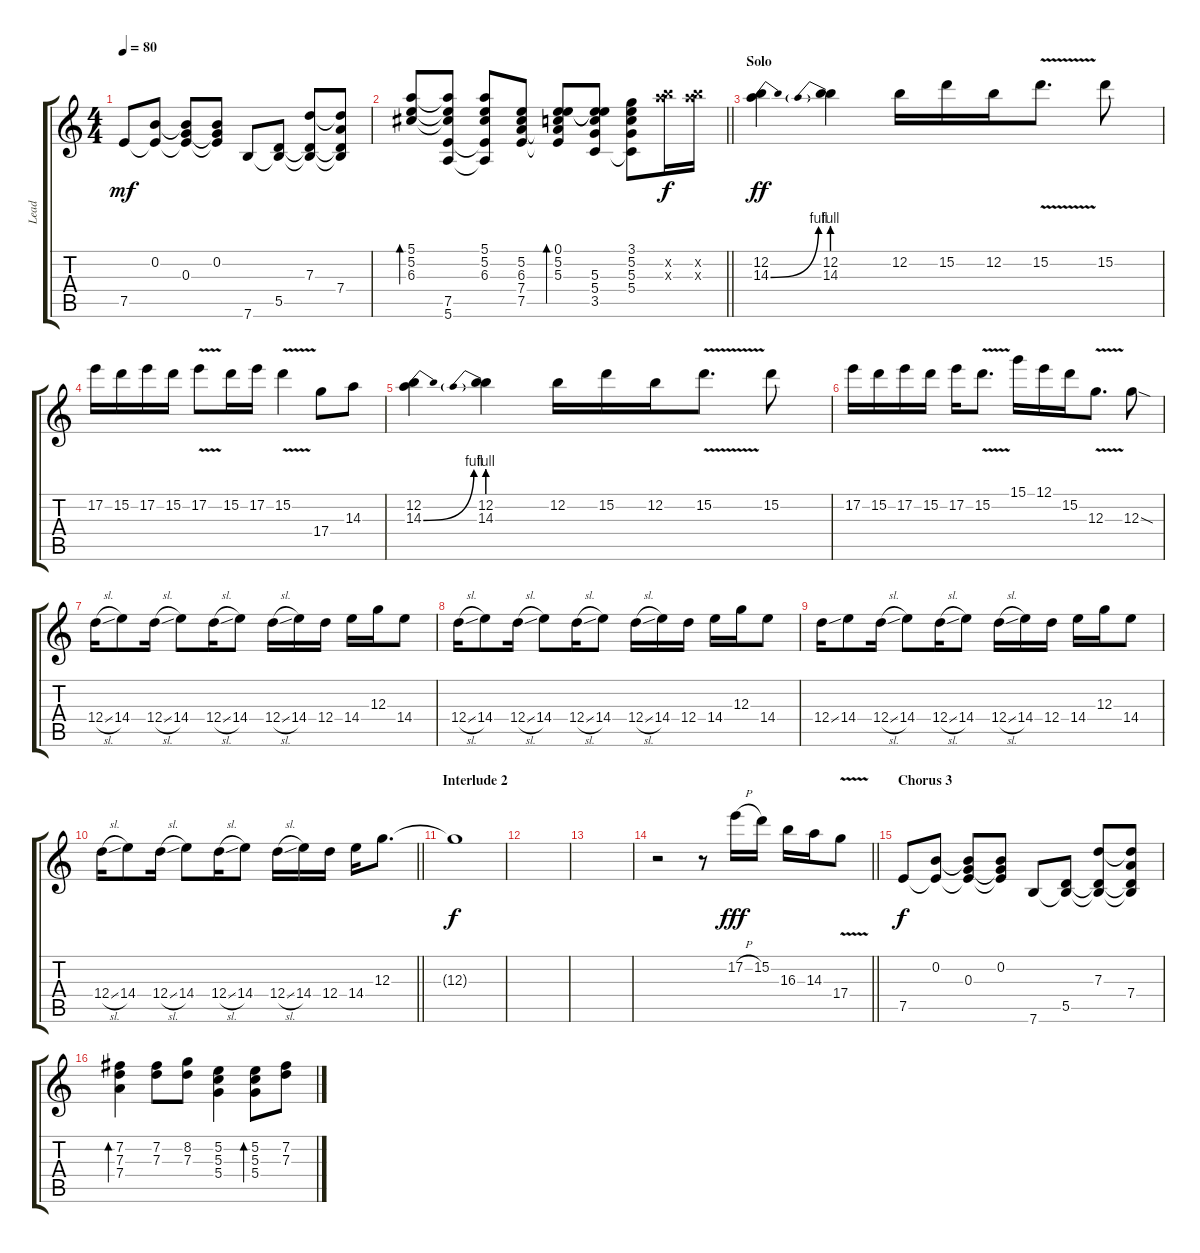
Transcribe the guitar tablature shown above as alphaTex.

\track ("Lead" "Lead") {instrument overdrivenguitar}
\staff {score tabs}
\tuning (E4 B3 G3 D3 A2 E2) {hide}
\ts (4 4)
\tempo 80
\clef g2
\ks c
7.5.8{dy mf} (0.2 7.5{t}).8 (0.2{t} 0.3 7.5{t}).8 (0.2 0.3{t} 7.5{t}).8 7.6.8 (5.5 7.6{t}).8 (7.3 5.5{t} 7.6{t}).8 (7.3{t} 7.4 5.5{t} 7.6{t}).8 |
\barLineRight lightlight
(5.1 5.2 6.3).8{bd 120} (5.1{t} 5.2{t} 6.3{t} 7.5 5.6).8 (5.1 5.2 6.3 7.5{t} 5.6{t}).8 (5.2 6.3 7.4 7.5).8 (0.1 5.2 5.3 7.4{t} 7.5{t}).8{bd 60} (0.1{t} 5.2{t} 5.3 5.4 3.5).8 (3.1 5.2 5.3 5.4 3.5{t}).8 (12.2{x} 14.3{x}).16{dy f volume 15 balance 8} (12.2{x} 14.3{x}).16 |
\section ("" "Solo")
(12.2 14.3{be (bend 0 0 60 4)}).4{dy ff} (12.2 14.3{be (prebend 0 4 60 4)}).4 12.2.16 15.2.16 12.2.16 15.2{v}.8{d} 15.2.8 |
17.2.16 15.2.16 17.2.16 15.2.16 17.2{v}.8 15.2.16 17.2.16 15.2{v}.4 17.4.8 14.3.8 |
(12.2 14.3{be (bend 0 0 60 4)}).4 (12.2 14.3{be (prebend 0 4 60 4)}).4 12.2.16 15.2.16 12.2.16 15.2{v}.8{d} 15.2.8 |
17.2.16 15.2.16 17.2.16 15.2.16 17.2.16 15.2{v}.8{d} 15.1.16 12.1.16 15.2.16 12.3{v}.8{d} 12.3{sod}.8 |
12.4{sl}.16 14.4.8 12.4{sl}.16 14.4.8 12.4{sl}.16 14.4.8 12.4{sl}.16 14.4.16 12.4.16 14.4.16 12.3.16 14.4.8 |
12.4{sl}.16 14.4.8 12.4{sl}.16 14.4.8 12.4{sl}.16 14.4.8 12.4{sl}.16 14.4.16 12.4.16 14.4.16 12.3.16 14.4.8 |
12.4{ss}.16 14.4.8 12.4{sl}.16 14.4.8 12.4{sl}.16 14.4.8 12.4{sl}.16 14.4.16 12.4.16 14.4.16 12.3.16 14.4.8 |
\barLineRight lightlight
12.4{sl}.16 14.4.8 12.4{sl}.16 14.4.8 12.4{sl}.16 14.4.8 12.4{sl}.16 14.4.16 12.4.16 14.4.16 12.3.8{d} |
\section ("" "Interlude 2")
12.3{t}.1{dy f volume 0} |
|
|
\barLineRight lightlight
r.2 r.8 17.2{h}.16{dy fff} 15.2.16 16.3.16 14.3.16 17.4{v}.8 |
\section ("" "Chorus 3")
7.5.8{dy f} (0.2 7.5{t}).8 (0.2{t} 0.3 7.5{t}).8 (0.2 0.3{t} 7.5{t}).8 7.6.8 (5.5 7.6{t}).8 (7.3 5.5{t} 7.6{t}).8 (7.3{t} 7.4 5.5{t} 7.6{t}).8 |
(7.2 7.3 7.4).4{bd 60} (7.2 7.3).8 (8.2 7.3).8 (5.2 5.3 5.4).4 (5.2 5.3 5.4).8{bd 60} (7.2 7.3).8
